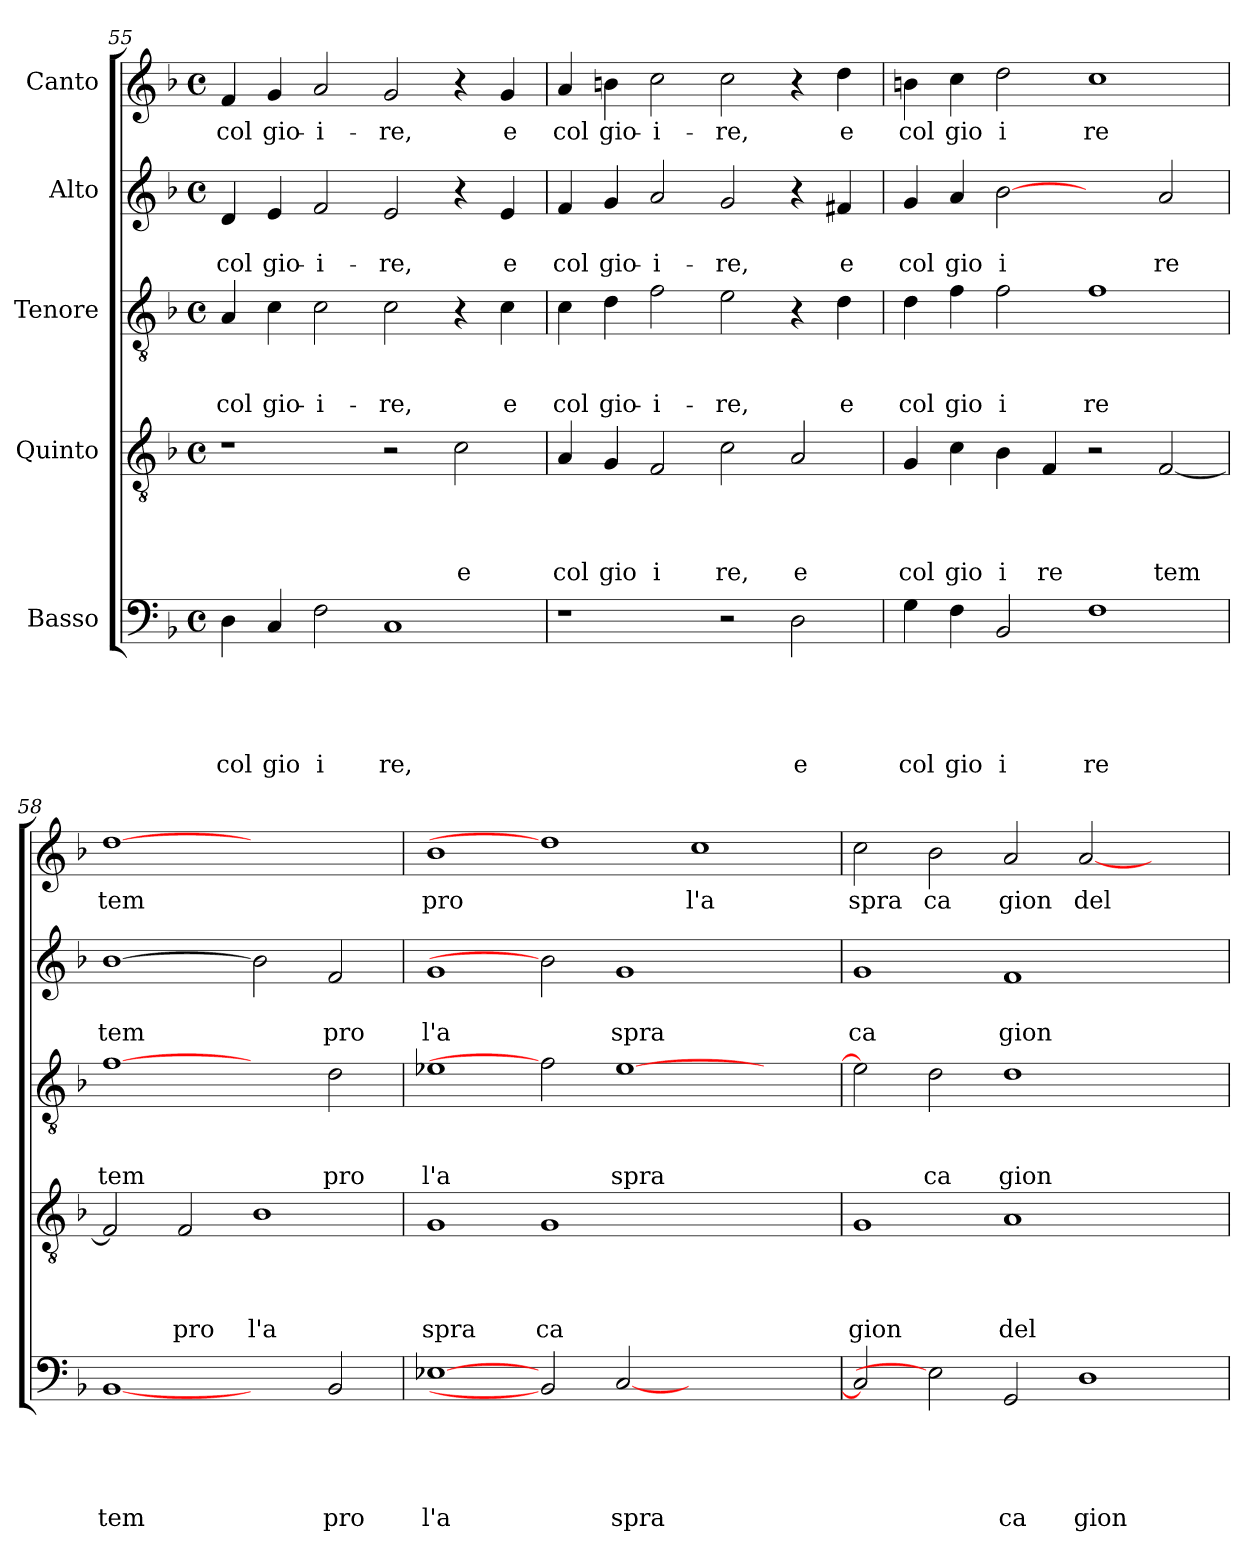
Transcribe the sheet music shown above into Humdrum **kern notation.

**kern	**text	**text	**text	**text	**text	**kern	**text	**text	**text	**text	**kern	**text	**text	**text	**kern	**text	**text	**kern	**text
*part5	*part5	*part5	*part5	*part5	*part5	*part4	*part4	*part4	*part4	*part4	*part3	*part3	*part3	*part3	*part2	*part2	*part2	*part1	*part1
*staff5	*staff5	*staff5	*staff5	*staff5	*staff5	*staff4	*staff4	*staff4	*staff4	*staff4	*staff3	*staff3	*staff3	*staff3	*staff2	*staff2	*staff2	*staff1	*staff1
*I"Basso	*	*	*	*	*	*I"Quinto	*	*	*	*	*I"Tenore	*	*	*	*I"Alto	*	*	*I"Canto	*
*clefF4	*	*	*	*	*	*clefGv2	*	*	*	*	*clefGv2	*	*	*	*clefG2	*	*	*clefG2	*
*k[b-]	*	*	*	*	*	*k[b-]	*	*	*	*	*k[b-]	*	*	*	*k[b-]	*	*	*k[b-]	*
*F:	*	*	*	*	*	*F:	*	*	*	*	*F:	*	*	*	*F:	*	*	*F:	*
*M4/4	*	*	*	*	*	*M4/4	*	*	*	*	*M4/4	*	*	*	*M4/4	*	*	*M4/4	*
*met(c)	*	*	*	*	*	*met(c)	*	*	*	*	*met(c)	*	*	*	*met(c)	*	*	*met(c)	*
=55	=55	=55	=55	=55	=55	=55	=55	=55	=55	=55	=55	=55	=55	=55	=55	=55	=55	=55	=55
!	!	!	!	!	!LO:LY:b	!	!	!	!	!	!	!	!	!LO:LY:b	!	!	!LO:LY:b	!	!LO:LY:b
4D\	.	.	.	.	col	1r	.	.	.	.	4A/	.	.	col	4d/	.	col	4f/	col
!	!	!	!	!	!LO:LY:b	!	!	!	!	!	!	!	!	!LO:LY:b	!	!	!LO:LY:b	!	!LO:LY:b
4C/	.	.	.	.	gio	.	.	.	.	.	4c\	.	.	gio-	4e/	.	gio-	4g/	gio-
!	!	!	!	!	!LO:LY:b	!	!	!	!	!	!	!	!	!LO:LY:b	!	!	!LO:LY:b	!	!LO:LY:b
2F\	.	.	.	.	i	.	.	.	.	.	2c\	.	.	-i-	2f/	.	-i-	2a/	-i-
!	!	!	!	!	!LO:LY:b	!	!	!	!	!	!	!	!	!LO:LY:b	!	!	!LO:LY:b	!	!LO:LY:b
1C	.	.	.	.	re,	2r	.	.	.	.	2c\	.	.	-re,	2e/	.	-re,	2g/	-re,
!	!	!	!	!	!	!	!	!	!	!LO:LY:b	!	!	!	!	!	!	!	!	!
.	.	.	.	.	.	2c\	.	.	.	e	4r	.	.	.	4r	.	.	4r	.
!	!	!	!	!	!	!	!	!	!	!	!	!	!	!LO:LY:b	!	!	!LO:LY:b	!	!LO:LY:b
.	.	.	.	.	.	.	.	.	.	.	4c\	.	.	e	4e/	.	e	4g/	e
=56	=56	=56	=56	=56	=56	=56	=56	=56	=56	=56	=56	=56	=56	=56	=56	=56	=56	=56	=56
!	!	!	!	!	!	!	!	!	!	!LO:LY:b	!	!	!	!LO:LY:b	!	!	!LO:LY:b	!	!LO:LY:b
1r	.	.	.	.	.	4A/	.	.	.	col	4c\	.	.	col	4f/	.	col	4a/	col
!	!	!	!	!	!	!	!	!	!	!LO:LY:b	!	!	!	!LO:LY:b	!	!	!LO:LY:b	!	!LO:LY:b
.	.	.	.	.	.	4G/	.	.	.	gio	4d\	.	.	gio-	4g/	.	gio-	4bn\	gio-
!	!	!	!	!	!	!	!	!	!	!LO:LY:b	!	!	!	!LO:LY:b	!	!	!LO:LY:b	!	!LO:LY:b
.	.	.	.	.	.	2F/	.	.	.	i	2f\	.	.	-i-	2a/	.	-i-	2cc\	-i-
!	!	!	!	!	!	!	!	!	!	!LO:LY:b	!	!	!	!LO:LY:b	!	!	!LO:LY:b	!	!LO:LY:b
2r	.	.	.	.	.	2c\	.	.	.	re,	2e\	.	.	-re,	2g/	.	-re,	2cc\	-re,
!	!	!	!	!	!LO:LY:b	!	!	!	!	!LO:LY:b	!	!	!	!	!	!	!	!	!
2D\	.	.	.	.	e	2A/	.	.	.	e	4r	.	.	.	4r	.	.	4r	.
!	!	!	!	!	!	!	!	!	!	!	!	!	!	!LO:LY:b	!	!	!LO:LY:b	!	!LO:LY:b
.	.	.	.	.	.	.	.	.	.	.	4d\	.	.	e	4f#X/	.	e	4dd\	e
!!LO:LB:g=z
=57	=57	=57	=57	=57	=57	=57	=57	=57	=57	=57	=57	=57	=57	=57	=57	=57	=57	=57	=57
!	!	!	!	!	!LO:LY:b	!	!	!	!	!LO:LY:b	!	!	!	!LO:LY:b	!	!	!LO:LY:b	!	!LO:LY:b
4G\	.	.	.	.	col	4G/	.	.	.	col	4d\	.	.	col	4g/	.	col	4bn\	col
!	!	!	!	!	!LO:LY:b	!	!	!	!	!LO:LY:b	!	!	!	!LO:LY:b	!	!	!LO:LY:b	!	!LO:LY:b
4F\	.	.	.	.	gio	4c\	.	.	.	gio	4f\	.	.	gio	4a/	.	gio	4cc\	gio
!	!	!	!	!	!LO:LY:b	!	!	!	!	!LO:LY:b	!	!	!	!LO:LY:b	!	!	!LO:LY:b	!	!LO:LY:b
2BB-/	.	.	.	.	i	4B-\	.	.	.	i	2f\	.	.	i	[2b-	.	i	2dd\	i
!	!	!	!	!	!	!	!	!	!	!LO:LY:b	!	!	!	!	!	!	!	!	!
.	.	.	.	.	.	4F/	.	.	.	re	.	.	.	.	.	.	.	.	.
!	!	!	!	!	!LO:LY:b	!	!	!	!	!	!	!	!	!LO:LY:b	!	!	!	!	!LO:LY:b
1F	.	.	.	.	re	2r	.	.	.	.	1f	.	.	re	2ryy	.	.	1cc	re
!	!	!	!	!	!	!	!	!	!	!LO:LY:b	!	!	!	!	!	!	!LO:LY:b	!	!
.	.	.	.	.	.	[<2F/	.	.	.	tem	.	.	.	.	2a/	.	re	.	.
=58	=58	=58	=58	=58	=58	=58	=58	=58	=58	=58	=58	=58	=58	=58	=58	=58	=58	=58	=58
!	!	!	!	!	!LO:LY:b	!	!	!	!	!	!	!	!	!LO:LY:b	!	!	!LO:LY:b	!	!LO:LY:b
[1BB-	.	.	.	.	tem	2F/]	.	.	.	.	[1f	.	.	tem	[1b-	.	tem	[1dd	tem
!	!	!	!	!	!	!	!	!	!	!LO:LY:b	!	!	!	!	!	!	!	!	!
.	.	.	.	.	.	2F/	.	.	.	pro	.	.	.	.	.	.	.	.	.
!	!	!	!	!	!	!	!	!	!	!LO:LY:b	!	!	!	!	!	!	!	!	!
2ryy	.	.	.	.	.	1B-	.	.	.	l'a	2ryy	.	.	.	2b-]	.	.	1ryy	.
!	!	!	!	!	!LO:LY:b	!	!	!	!	!	!	!	!	!LO:LY:b	!	!	!LO:LY:b	!	!
2BB-/	.	.	.	.	pro	.	.	.	.	.	2d\	.	.	pro	2f/	.	pro	.	.
=59	=59	=59	=59	=59	=59	=59	=59	=59	=59	=59	=59	=59	=59	=59	=59	=59	=59	=59	=59
!	!	!	!	!	!LO:LY:b	!	!	!	!	!LO:LY:b	!	!	!	!LO:LY:b	!	!	!LO:LY:b	!	!LO:LY:b
[1E-X	.	.	.	.	l'a	1G	.	.	.	spra	1e-X	.	.	l'a	1g	.	l'a	1b-	pro
!	!	!	!	!	!	!	!	!	!	!LO:LY:b	!	!	!	!	!	!	!	!	!
2BB-]	.	.	.	.	.	1G	.	.	.	ca	2f]	.	.	.	2b-]	.	.	1dd]	.
!	!	!	!	!	!LO:LY:b	!	!	!	!	!	!	!	!	!LO:LY:b	!	!	!LO:LY:b	!	!
[<2C/	.	.	.	.	spra	.	.	.	.	.	[>1e-	.	.	spra	1g	.	spra	.	.
!	!	!	!	!	!	!	!	!	!	!	!	!	!	!	!	!	!	!	!LO:LY:b
1ryy	.	.	.	.	.	1ryy	.	.	.	.	.	.	.	.	.	.	.	1cc	l'a
.	.	.	.	.	.	.	.	.	.	.	2ryy	.	.	.	2ryy	.	.	.	.
=60	=60	=60	=60	=60	=60	=60	=60	=60	=60	=60	=60	=60	=60	=60	=60	=60	=60	=60	=60
!	!	!	!	!	!	!	!	!	!	!LO:LY:b	!	!	!	!	!	!	!LO:LY:b	!	!LO:LY:b
2C/]	.	.	.	.	.	1G	.	.	.	gion	2e-\]	.	.	.	1g	.	ca	2cc\	spra
!	!	!	!	!	!	!	!	!	!	!	!	!	!	!LO:LY:b	!	!	!	!	!LO:LY:b
2E-]	.	.	.	.	.	.	.	.	.	.	2d\	.	.	ca	.	.	.	2b-\	ca
!	!	!	!	!	!LO:LY:b	!	!	!	!	!LO:LY:b	!	!	!	!LO:LY:b	!	!	!LO:LY:b	!	!LO:LY:b
2GG/	.	.	.	.	ca	1A	.	.	.	del	1d	.	.	gion	1f	.	gion	2a/	gion
!	!	!	!	!	!LO:LY:b	!	!	!	!	!	!	!	!	!	!	!	!	!	!LO:LY:b
1D	.	.	.	.	gion	.	.	.	.	.	.	.	.	.	.	.	.	[<2a/	del
.	.	.	.	.	.	2ryy	.	.	.	.	2ryy	.	.	.	2ryy	.	.	2ryy	.
=	=	=	=	=	=	=	=	=	=	=	=	=	=	=	=	=	=	=	=
*-	*-	*-	*-	*-	*-	*-	*-	*-	*-	*-	*-	*-	*-	*-	*-	*-	*-	*-	*-
